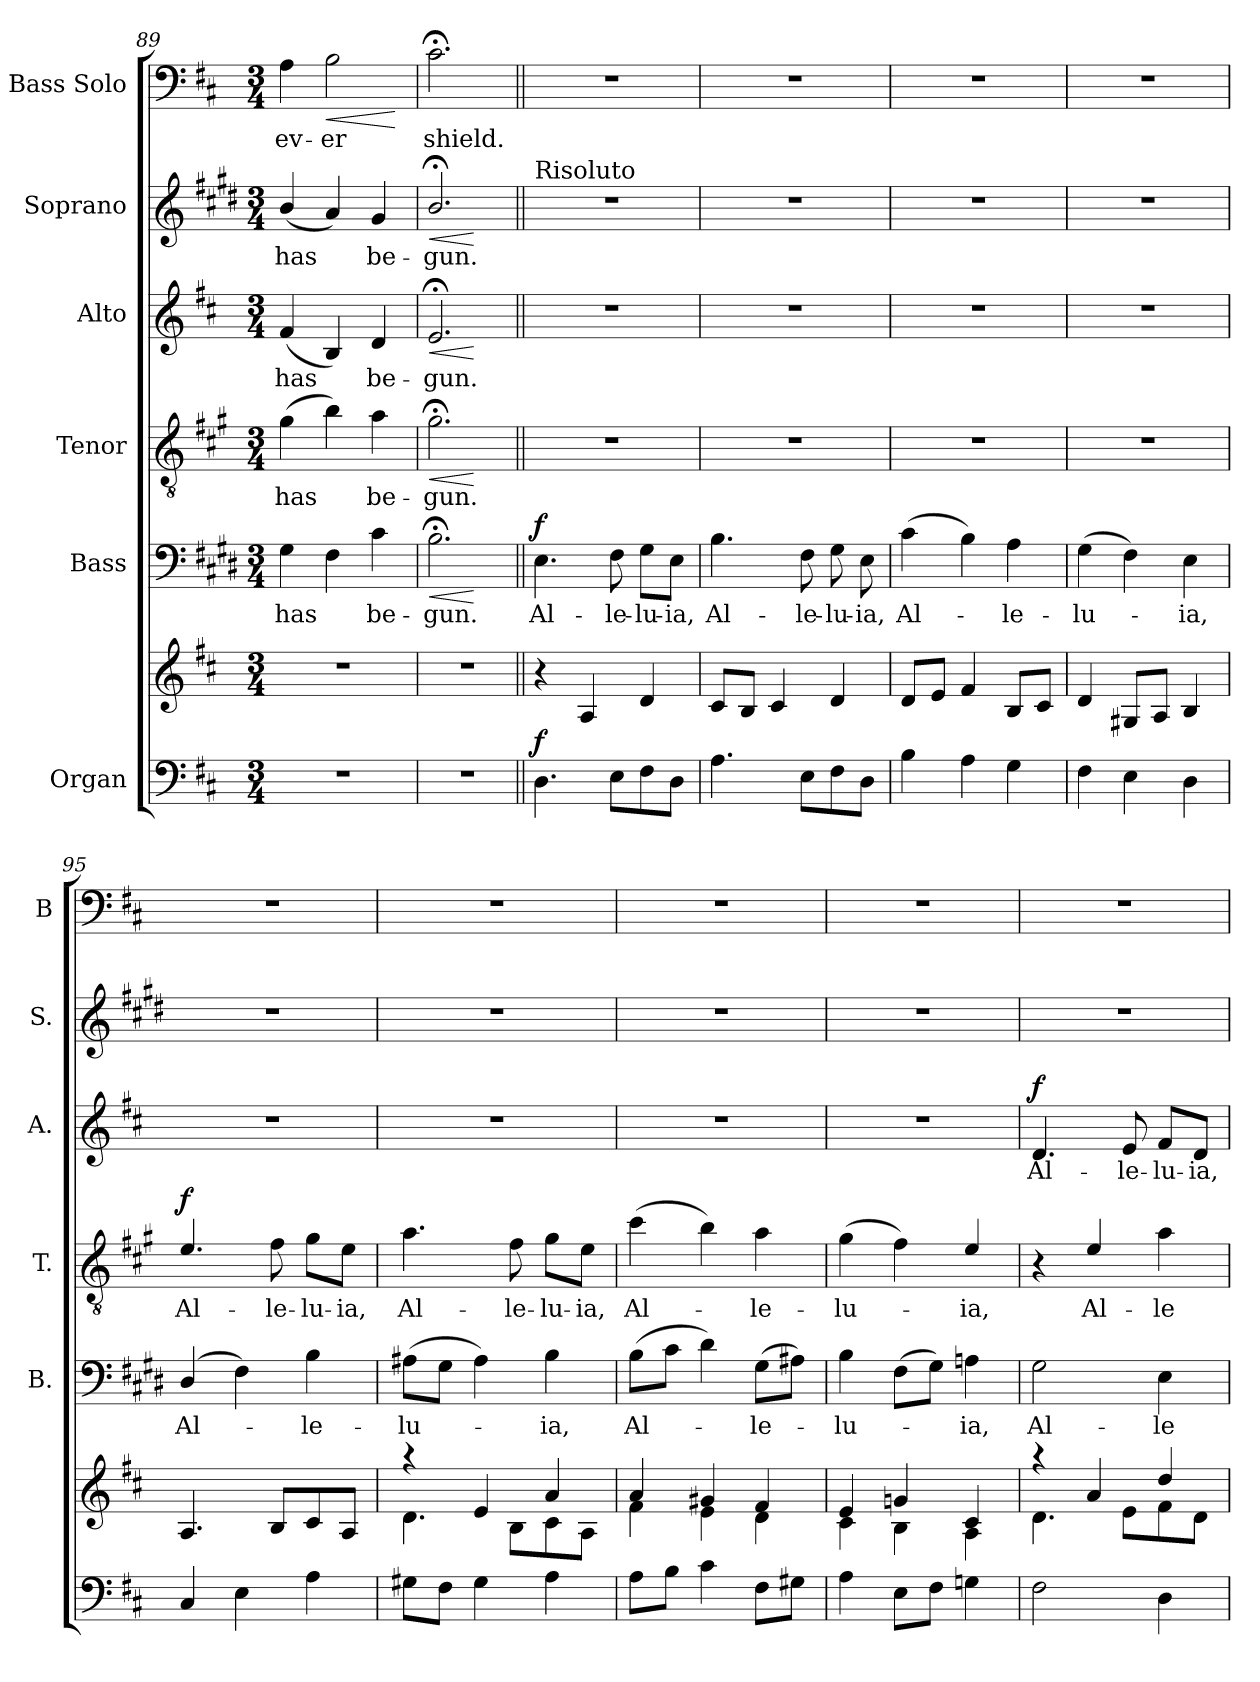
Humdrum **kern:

**kern	**kern	**dynam	**kern	**text	**dynam	**kern	**text	**dynam	**kern	**text	**dynam	**kern	**text	**dynam	**kern	**text	**dynam
*part6	*part6	*part6	*part5	*part5	*part5	*part4	*part4	*part4	*part3	*part3	*part3	*part2	*part2	*part2	*part1	*part1	*part1
*staff7	*staff6	*staff6/7	*staff5	*staff5	*staff5	*staff4	*staff4	*staff4	*staff3	*staff3	*staff3	*staff2	*staff2	*staff2	*staff1	*staff1	*staff1
*I"Organ	*	*	*I"Bass	*	*	*I"Tenor	*	*	*I"Alto	*	*	*I"Soprano	*	*	*I"Bass Solo	*	*
*	*	*	*I'B.	*	*	*I'T.	*	*	*I'A.	*	*	*I'S.	*	*	*I'B	*	*
*clefF4	*clefG2	*	*clefF4	*	*	*clefGv2	*	*	*clefG2	*	*	*clefG2	*	*	*clefF4	*	*
*	*	*	*ITrd1c2	*	*	*ITrd4c7	*	*	*	*	*	*ITrd1c2	*	*	*	*	*
*k[f#c#]	*k[f#c#]	*	*k[f#c#]	*	*	*k[f#c#]	*	*	*k[f#c#]	*	*	*k[f#c#]	*	*	*k[f#c#]	*	*
*D:	*D:	*	*D:	*	*	*D:	*	*	*D:	*	*	*D:	*	*	*D:	*	*
*M3/4	*M3/4	*	*M3/4	*	*	*M3/4	*	*	*M3/4	*	*	*M3/4	*	*	*M3/4	*	*
=89	=89	=89	=89	=89	=89	=89	=89	=89	=89	=89	=89	=89	=89	=89	=89	=89	=89
2.r	2.r	.	4F#\	has	.	(>4c#\	has	.	(<4f#/	has	.	(<4a/	has	.	4A\	ev-	.
!	!	!	!	!	!	!	!	!	!	!	!	!	!	!	!	!	!LO:HP:b
.	.	.	4E\	.	.	4e\)	.	.	4B/)	.	.	4g/)	.	.	2B\	-er	<
.	.	.	4B\	be-	.	4d\	be-	.	4d/	be-	.	4f#/	be-	.	.	.	.
.	.	.	.	.	.	.	.	.	.	.	.	.	.	.	.	.	[
=90	=90	=90	=90	=90	=90	=90	=90	=90	=90	=90	=90	=90	=90	=90	=90	=90	=90
!	!	!	!	!	!LO:HP:b	!	!	!LO:HP:b	!	!	!LO:HP:b	!	!	!LO:HP:b	!	!	!
2.r	2.r	.	2.A;<\	-gun.	<	2.c#;<\	-gun.	<	2.e;</	-gun.	<	2.a;</	-gun.	<	2.c#;<\	shield.	.
.	.	.	.	.	[	.	.	[	.	.	[	.	.	[	.	.	.
!!LO:PB:g=z
=91||	=91||	=91||	=91||	=91||	=91||	=91||	=91||	=91||	=91||	=91||	=91||	=91||	=91||	=91||	=91||	=91||	=91||
!	!	!	!	!	!	!	!	!	!	!	!	!LO:TX:a:t=Risoluto	!	!	!	!	!
!	!	!LO:DY:a=2	!	!	!LO:DY:a	!	!	!	!	!	!	!	!	!	!	!	!
4.D\	4r	f	4.D\	Al-	f	2.r	.	.	2.r	.	.	2.r	.	.	2.r	.	.
.	4A/	.	.	.	.	.	.	.	.	.	.	.	.	.	.	.	.
8E\L	.	.	8E\	-le-	.	.	.	.	.	.	.	.	.	.	.	.	.
8F#\	4d/	.	8F#\L	-lu-	.	.	.	.	.	.	.	.	.	.	.	.	.
8D\J	.	.	8D\J	-ia,	.	.	.	.	.	.	.	.	.	.	.	.	.
=92	=92	=92	=92	=92	=92	=92	=92	=92	=92	=92	=92	=92	=92	=92	=92	=92	=92
4.A\	8c#/L	.	4.A\	Al-	.	2.r	.	.	2.r	.	.	2.r	.	.	2.r	.	.
.	8B/J	.	.	.	.	.	.	.	.	.	.	.	.	.	.	.	.
.	4c#/	.	.	.	.	.	.	.	.	.	.	.	.	.	.	.	.
8E\L	.	.	8E\	-le-	.	.	.	.	.	.	.	.	.	.	.	.	.
8F#\	4d/	.	8F#\	-lu-	.	.	.	.	.	.	.	.	.	.	.	.	.
8D\J	.	.	8D\	-ia,	.	.	.	.	.	.	.	.	.	.	.	.	.
=93	=93	=93	=93	=93	=93	=93	=93	=93	=93	=93	=93	=93	=93	=93	=93	=93	=93
4B\	8d/L	.	(4B\	Al-	.	2.r	.	.	2.r	.	.	2.r	.	.	2.r	.	.
.	8e/J	.	.	.	.	.	.	.	.	.	.	.	.	.	.	.	.
4A\	4f#/	.	4A\)	.	.	.	.	.	.	.	.	.	.	.	.	.	.
4G\	8B/L	.	4G\	-le-	.	.	.	.	.	.	.	.	.	.	.	.	.
.	8c#/J	.	.	.	.	.	.	.	.	.	.	.	.	.	.	.	.
=94	=94	=94	=94	=94	=94	=94	=94	=94	=94	=94	=94	=94	=94	=94	=94	=94	=94
4F#\	4d/	.	(4F#\	-lu-	.	2.r	.	.	2.r	.	.	2.r	.	.	2.r	.	.
4E\	8G#X/L	.	4E\)	.	.	.	.	.	.	.	.	.	.	.	.	.	.
.	8A/J	.	.	.	.	.	.	.	.	.	.	.	.	.	.	.	.
4D\	4B/	.	4D\	-ia,	.	.	.	.	.	.	.	.	.	.	.	.	.
=95	=95	=95	=95	=95	=95	=95	=95	=95	=95	=95	=95	=95	=95	=95	=95	=95	=95
!	!	!	!	!	!	!	!	!LO:DY:a	!	!	!	!	!	!	!	!	!
4C#/	4.A/	.	(4C#/	Al-	.	4.A/	Al-	f	2.r	.	.	2.r	.	.	2.r	.	.
4E\	.	.	4E\)	.	.	.	.	.	.	.	.	.	.	.	.	.	.
.	8B/L	.	.	.	.	8B\	-le-	.	.	.	.	.	.	.	.	.	.
4A\	8c#/	.	4A\	-le-	.	8c#\L	-lu-	.	.	.	.	.	.	.	.	.	.
.	8A/J	.	.	.	.	8A\J	-ia,	.	.	.	.	.	.	.	.	.	.
=96	=96	=96	=96	=96	=96	=96	=96	=96	=96	=96	=96	=96	=96	=96	=96	=96	=96
*	*^	*	*	*	*	*	*	*	*	*	*	*	*	*	*	*	*
8G#X\L	4raa	4.d\	.	(8G#X\L	-lu-	.	4.d\	Al-	.	2.r	.	.	2.r	.	.	2.r	.	.
8F#\J	.	.	.	8F#\J	.	.	.	.	.	.	.	.	.	.	.	.	.	.
4G#\	4e/	.	.	4G#\)	.	.	.	.	.	.	.	.	.	.	.	.	.	.
.	.	8B\L	.	.	.	.	8B\	-le-	.	.	.	.	.	.	.	.	.	.
4A\	4a/	8c#\	.	4A\	-ia,	.	8c#\L	-lu-	.	.	.	.	.	.	.	.	.	.
.	.	8A\J	.	.	.	.	8A\J	-ia,	.	.	.	.	.	.	.	.	.	.
=97	=97	=97	=97	=97	=97	=97	=97	=97	=97	=97	=97	=97	=97	=97	=97	=97	=97	=97
8A\L	4a/	4f#\	.	(>8A\L	Al-	.	(>4f#\	Al-	.	2.r	.	.	2.r	.	.	2.r	.	.
8B\J	.	.	.	8B\J	.	.	.	.	.	.	.	.	.	.	.	.	.	.
4c#\	4g#X/	4e\	.	4c#\)	.	.	4e\)	.	.	.	.	.	.	.	.	.	.	.
8F#\L	4f#/	4d\	.	(8F#\L	-le-	.	4d\	-le-	.	.	.	.	.	.	.	.	.	.
8G#X\J	.	.	.	8G#X\J)	.	.	.	.	.	.	.	.	.	.	.	.	.	.
=98	=98	=98	=98	=98	=98	=98	=98	=98	=98	=98	=98	=98	=98	=98	=98	=98	=98	=98
4A\	4e/	4c#\	.	4A\	-lu-	.	(4c#\	-lu-	.	2.r	.	.	2.r	.	.	2.r	.	.
8E\L	4gn/	4B\	.	(8E\L	.	.	4B\)	.	.	.	.	.	.	.	.	.	.	.
8F#\J	.	.	.	8F#\J)	.	.	.	.	.	.	.	.	.	.	.	.	.	.
4Gn\	4c#/	4A\	.	4Gn\	-ia,	.	4A/	-ia,	.	.	.	.	.	.	.	.	.	.
!!LO:LB:g=z
=99	=99	=99	=99	=99	=99	=99	=99	=99	=99	=99	=99	=99	=99	=99	=99	=99	=99	=99
!	!	!	!	!	!	!	!	!	!	!	!	!LO:DY:a	!	!	!	!	!	!
2F#\	4raa	4.d\	.	2F#\	Al-	.	4r	.	.	4.d/	Al-	f	2.r	.	.	2.r	.	.
.	4a/	.	.	.	.	.	4A/	Al-	.	.	.	.	.	.	.	.	.	.
.	.	8e\L	.	.	.	.	.	.	.	8e/	-le-	.	.	.	.	.	.	.
4D\	4dd/	8f#\	.	4D\	-le-	.	4d\	-le-	.	8f#/L	-lu-	.	.	.	.	.	.	.
.	.	8d\J	.	.	.	.	.	.	.	8d/J	-ia,	.	.	.	.	.	.	.
*	*v	*v	*	*	*	*	*	*	*	*	*	*	*	*	*	*	*	*
=	=	=	=	=	=	=	=	=	=	=	=	=	=	=	=	=	=
*-	*-	*-	*-	*-	*-	*-	*-	*-	*-	*-	*-	*-	*-	*-	*-	*-	*-
